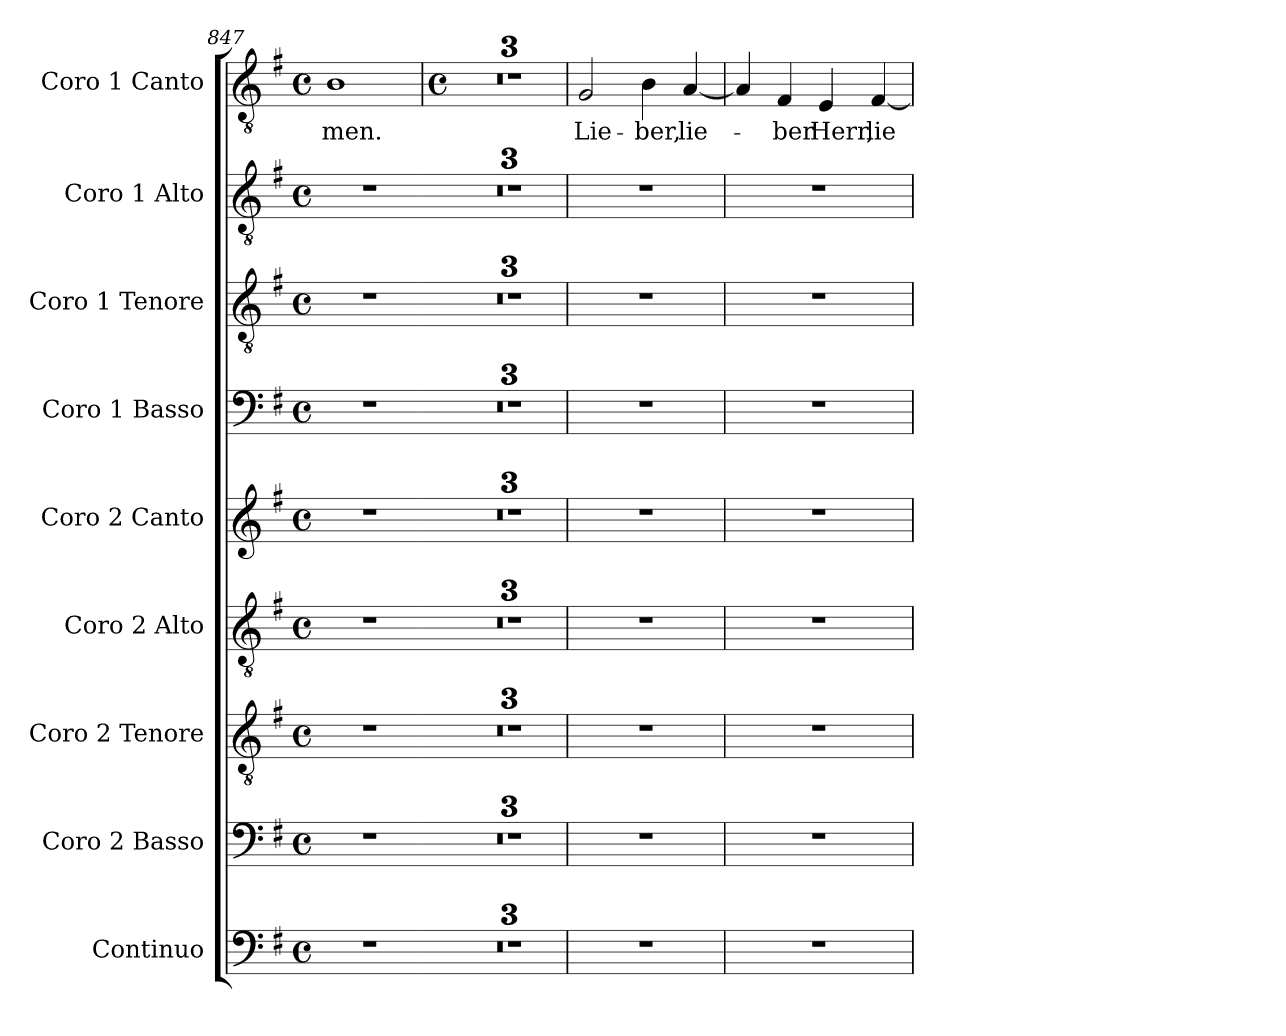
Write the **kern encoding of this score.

**kern	**kern	**kern	**kern	**kern	**kern	**kern	**kern	**kern	**text
*part9	*part8	*part7	*part6	*part5	*part4	*part3	*part2	*part1	*part1
*staff9	*staff8	*staff7	*staff6	*staff5	*staff4	*staff3	*staff2	*staff1	*staff1
*I"Continuo	*I"Coro 2  Basso	*I"Coro 2  Tenore	*I"Coro 2  Alto	*I"Coro 2  Canto	*I"Coro 1  Basso	*I"Coro 1  Tenore	*I"Coro 1  Alto	*I"Coro 1  Canto	*
*clefF4	*clefF4	*clefGv2	*clefGv2	*clefG2	*clefF4	*clefGv2	*clefGv2	*clefGv2	*
*k[f#]	*k[f#]	*k[f#]	*k[f#]	*k[f#]	*k[f#]	*k[f#]	*k[f#]	*k[f#]	*
*G:	*G:	*G:	*G:	*G:	*G:	*G:	*G:	*G:	*
*M4/4	*M4/4	*M4/4	*M4/4	*M4/4	*M4/4	*M4/4	*M4/4	*M4/4	*
*met(c)	*met(c)	*met(c)	*met(c)	*met(c)	*met(c)	*met(c)	*met(c)	*met(c)	*
=847	=847	=847	=847	=847	=847	=847	=847	=847	=847
!	!	!	!	!	!	!	!	!	!LO:LY:b:cj
1r	1r	1r	1r	1r	1r	1r	1r	1B	-men.
!!LO:PB:g=z
=848	=848	=848	=848	=848	=848	=848	=848	=848!	=848!
*	*	*	*	*	*	*	*	*M4/4	*
*	*	*	*	*	*	*	*	*met(c)	*
1r	1r	1r	1r	1r	1r	1r	1r	1r	.
=849	=849	=849	=849	=849	=849	=849	=849	=849	=849
1r	1r	1r	1r	1r	1r	1r	1r	1r	.
=850	=850	=850	=850	=850	=850	=850	=850	=850	=850
1r	1r	1r	1r	1r	1r	1r	1r	1r	.
=851	=851	=851	=851	=851	=851	=851	=851	=851	=851
!	!	!	!	!	!	!	!	!	!LO:LY:b:cj
1r	1r	1r	1r	1r	1r	1r	1r	2G/	Lie-
!	!	!	!	!	!	!	!	!	!LO:LY:b:cj
.	.	.	.	.	.	.	.	4B\	-ber,
!	!	!	!	!	!	!	!	!	!LO:LY:b:cj
.	.	.	.	.	.	.	.	[<4A/	lie-
=852	=852	=852	=852	=852	=852	=852	=852	=852	=852
1r	1r	1r	1r	1r	1r	1r	1r	4A/]	.
!	!	!	!	!	!	!	!	!	!LO:LY:b:cj
.	.	.	.	.	.	.	.	4F#/	-ber
!	!	!	!	!	!	!	!	!	!LO:LY:b:cj
.	.	.	.	.	.	.	.	4E/	Herr,
!	!	!	!	!	!	!	!	!	!LO:LY:b:cj
.	.	.	.	.	.	.	.	[<4F#/	lie-
=	=	=	=	=	=	=	=	=	=
*-	*-	*-	*-	*-	*-	*-	*-	*-	*-
